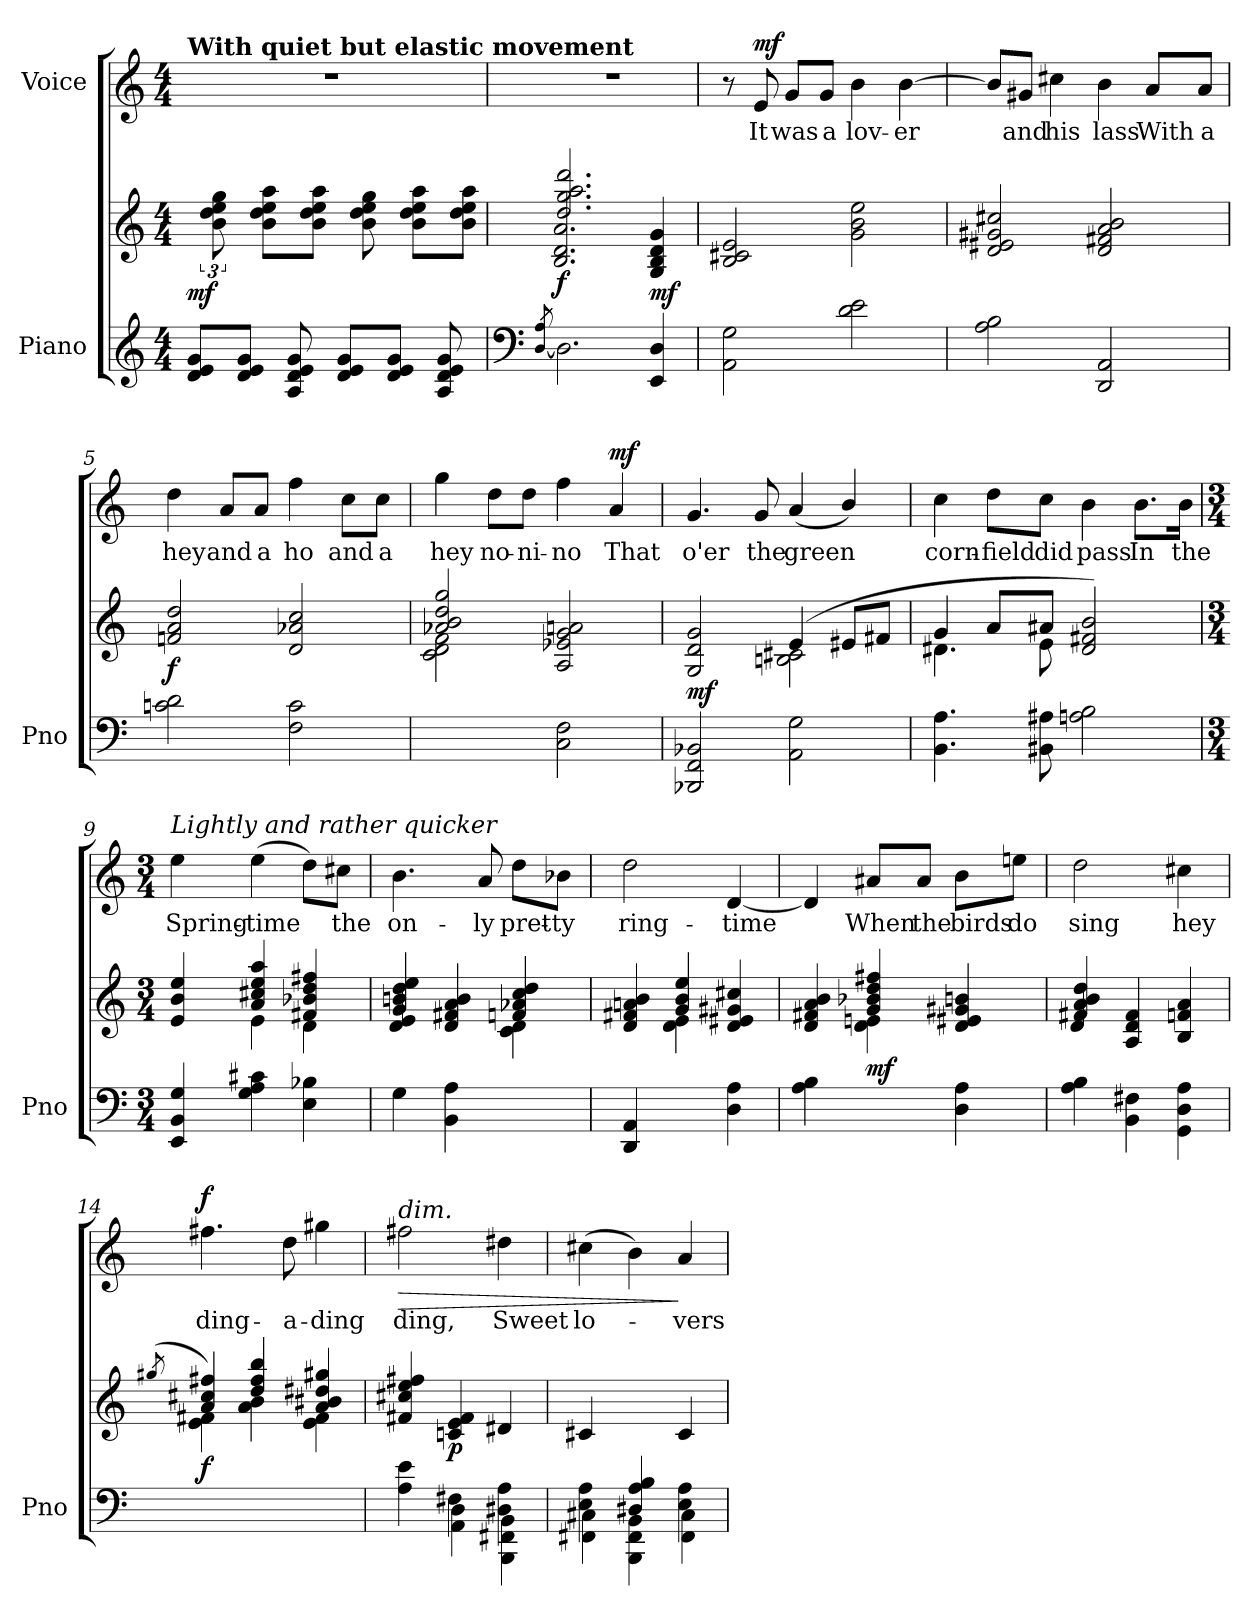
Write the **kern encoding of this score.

**kern	**kern	**dynam	**kern	**text	**dynam
*part2	*part2	*part2	*part1	*part1	*part1
*staff3	*staff2	*staff2/3	*staff1	*staff1	*staff1
*I"Piano	*	*	*I"Voice	*	*
*I'Pno	*	*	*	*	*
*clefG2	*clefG2	*	*clefG2	*	*
*k[]	*k[]	*	*k[]	*	*
*M4/4	*M4/4	*	*M4/4	*	*
*Xtuplet	*	*	*	*	*
=1	=1	=1	=1	=1	=1
*^	*	*	*	*	*
!	!	!	!	!LO:TX:a:B:t=With quiet but elastic movement	!	!
!	!	!	!LO:DY:b	!	!	!
12d/ 12e/ 12g/L	1ryy	12ryy	mf	1r	.	.
12ryy	.	12b\ 12dd\ 12ee\ 12gg\	.	.	.	.
12d/ 12e/ 12g/J	.	12ryy	.	.	.	.
*	*	*Xtuplet	*	*	*	*
12ryy	.	12b\ 12dd\ 12ee\ 12aa\L	.	.	.	.
12A/ 12d/ 12e/ 12g/	.	12ryy	.	.	.	.
12ryy	.	12b\ 12dd\ 12ee\ 12aa\J	.	.	.	.
12d/ 12e/ 12g/L	.	12ryy	.	.	.	.
12ryy	.	12b\ 12dd\ 12ee\ 12gg\	.	.	.	.
12d/ 12e/ 12g/J	.	12ryy	.	.	.	.
12ryy	.	12b\ 12dd\ 12ee\ 12aa\L	.	.	.	.
12A/ 12d/ 12e/ 12g/	.	12ryy	.	.	.	.
12ryy	.	12b\ 12dd\ 12ee\ 12aa\J	.	.	.	.
=2	=2	=2	=2	=2	=2	=2
*clefF4	*	*	*	*	*	*
.	[<8qD/ 8qA/	.	.	.	.	.
*	*	*^	*	*	*	*
!	!	!	!	!LO:DY:b	!	!	!
2.ryy	2.D\]	2.dd/ 2.gg/ 2.aa/ 2.ddd/	2.B/ 2.d/ 2.a/	f	1r	.	.
!	!	!	!	!LO:DY:b	!	!	!
4EE/ 4D/	4ryy	4G/ 4B/ 4d/ 4g/	4ryy	mf	.	.	.
*v	*v	*	*	*	*	*	*
*	*v	*v	*	*	*	*
=3	=3	=3	=3	=3	=3
2AA\ 2G\	2B/ 2c#X/ 2e/	.	8r	.	.
!	!	!	!	!	!LO:DY:a
.	.	.	8e/	It	mf
.	.	.	8g/L	was	.
.	.	.	8g/J	a	.
2d\ 2e\	2g\ 2b\ 2ee\	.	4b\	lov-	.
.	.	.	[4b\	-er	.
=4	=4	=4	=4	=4	=4
2A\ 2B\	2d/ 2e#X/ 2g#X/ 2cc#X/	.	8b/L]	.	.
.	.	.	8g#X/J	and	.
.	.	.	4cc#X\	his	.
2DD/ 2AA/	2d/ 2f#X/ 2a/ 2b/	.	4b\	lass	.
.	.	.	8a/L	With	.
.	.	.	8a/J	a	.
=5	=5	=5	=5	=5	=5
!	!	!LO:DY:b	!	!	!
2cn\ 2d\	2fn/ 2a/ 2dd/	f	4dd\	hey	.
.	.	.	8a/L	and	.
.	.	.	8a/J	a	.
2F\ 2c\	2d/ 2a-X/ 2cc/	.	4ff\	ho	.
.	.	.	8cc\L	and	.
.	.	.	8cc\J	a	.
=6	=6	=6	=6	=6	=6
*	*^	*	*	*	*
2ryy	2a-X/ 2b/ 2dd/ 2gg/	2c\ 2d\ 2f\	.	4gg\	hey	.
.	.	.	.	8dd\L	no-	.
.	.	.	.	8dd\J	-ni-	.
2C\ 2F\	2A/ 2e-X/ 2g/ 2an/	2ryy	.	4ff\	-no	.
!	!	!	!	!	!	!LO:DY:a
.	.	.	.	4a/	That	mf
=7	=7	=7	=7	=7	=7	=7
!	!	!	!LO:DY:b	!	!	!
2BBB-X/ 2FF/ 2BB-X/	2G/ 2d/ 2g/	2ryy	mf	4.g/	o'er	.
.	.	.	.	8g/	the	.
2AA\ 2G\	(4e/	2Bn\ 2c#X\	.	(<4a/	green	.
.	8e#X/L	.	.	4b/)	.	.
.	8f#X/J	.	.	.	.	.
=8	=8	=8	=8	=8	=8	=8
4.BB\ 4.A\	4g/	4.d#X\	.	4cc\	corn-	.
.	8a/L	.	.	8dd\L	-field	.
8BB#X\ 8A#X\	8a#X/J	8e\	.	8cc\J	did	.
2An\ 2B\	2d#/ 2f#X/ 2b/)	2ryy	.	4b\	pass	.
.	.	.	.	8.b\L	In	.
.	.	.	.	16b\Jk	the	.
=9	=9	=9	=9	=9	=9	=9
*M3/4	*M3/4	*	*	*M3/4	*	*
!	!	!	!	!LO:TX:i:t=Lightly and rather quicker	!	!
4EE/ 4BB/ 4G/	4e/ 4b/ 4ee/	4ryy	.	4ee\	Spring-	.
4G\ 4A\ 4c#X\	4a/ 4cc#X/ 4ee/ 4aa/	4e\	.	(4ee\	-time	.
4E\ 4B-X\	4f#X/ 4b-X/ 4dd/ 4ff#X/	4d\	.	8dd\L)	.	.
.	.	.	.	8cc#X\J	the	.
=10	=10	=10	=10	=10	=10	=10
*^	*	*	*	*	*	*
4ryy	4G\	4g/ 4bn/ 4dd/ 4ee/	4d/ 4e/	.	4.b\	on-	.
4BB\ 4A\	4ryy	4d/ 4f#X/ 4a/ 4b/	4ryy	.	.	.	.
.	.	.	.	.	8a/	-ly	.
4ryy	4ryy	4fn/ 4a-X/ 4cc/ 4dd/	4c\ 4d\	.	8dd\L	pret-	.
.	.	.	.	.	8b-X\J	-ty	.
*v	*v	*	*	*	*	*	*
=11	=11	=11	=11	=11	=11	=11
4DD/ 4AA/	4d/ 4f#X/ 4an/ 4b/	4ryy	.	2dd\	ring-	.
4ryy	4g/ 4b/ 4ee/	4d\ 4e\	.	.	.	.
4D\ 4A\	4d/ 4e#X/ 4g#X/ 4cc#X/	4ryy	.	[4d/	-time	.
=12	=12	=12	=12	=12	=12	=12
4A\ 4B\	4d/ 4f#X/ 4a/ 4b/	4ryy	.	4d/]	.	.
!	!	!	!LO:DY:a=2	!	!	!
4ryy	4g/ 4b-X/ 4dd/ 4ff#X/	4d\ 4en\	mf	8a#X/L	When	.
.	.	.	.	8a#/J	the	.
4D\ 4A\	4d/ 4e#X/ 4g#X/ 4bn/	4ryy	.	8b\L	birds	.
.	.	.	.	8een\J	do	.
=13	=13	=13	=13	=13	=13	=13
*^	*	*	*	*	*	*
4ryy	4A\ 4B\	4f#X/ 4a/ 4b/ 4dd/	4d/	.	2dd\	sing	.
4BB\ 4F#X\	2ryy	4A/ 4d/ 4f#/	2ryy	.	.	.	.
4GG\ 4D\ 4A\	.	4B/ 4fn/ 4a/	.	.	4cc#X\	hey	.
*v	*v	*	*	*	*	*	*
=14	=14	=14	=14	=14	=14	=14
.	(>8qgg#X/	.	.	.	.	.
!	!	!	!LO:DY:b	!	!	!LO:DY:a
2.ryy	4a/ 4cc#X/ 4ff#X/)	4e\ 4f#X\	f	4.ff#X\	ding-	f
.	4dd/ 4ff#/ 4bb/	4a\ 4b\	.	.	.	.
.	.	.	.	8dd\	-a-	.
.	4a/ 4b#X/ 4dd#X/ 4gg#X/	4e\ 4f#\	.	4gg#X\	-ding	.
=15	=15	=15	=15	=15	=15	=15
*^	*	*	*	*	*	*
!	!	!	!	!	!LO:TX:a:i:t=dim.	!	!
!	!	!	!	!	!	!	!LO:HP:b
*	*	*v	*v	*	*	*	*
4ryy	4A\ 4e\	4f#X/ 4cc#X/ 4ee/ 4ff#X/	.	2ff#X\	ding,	>
!	!	!	!LO:DY:b	!	!	!
4F#X\	4AA\ 4D\	4cn/ 4e/ 4f#/	p	.	.	.
4D#X\ 4A\	4BBB\ 4FF#X\ 4BB\	4d#X/	.	4dd#X\	Sweet	.
=16	=16	=16	=16	=16	=16	=16
*	*^	*	*	*	*	*
4ryy	4E\ 4A\	4FF#X\ 4C#X\	4c#X/	.	(4cc#X\	lo-	.
4D#X/ 4A/ 4B/	4ryy	4BBB\ 4FF#\ 4BB\	4ryy	.	4b\)	.	.
4ryy	4E\ 4A\	4FF#\ 4C#\	4c#/	.	4a/	-vers	]
*v	*v	*v	*	*	*	*	*
=	=	=	=	=	=
*-	*-	*-	*-	*-	*-
